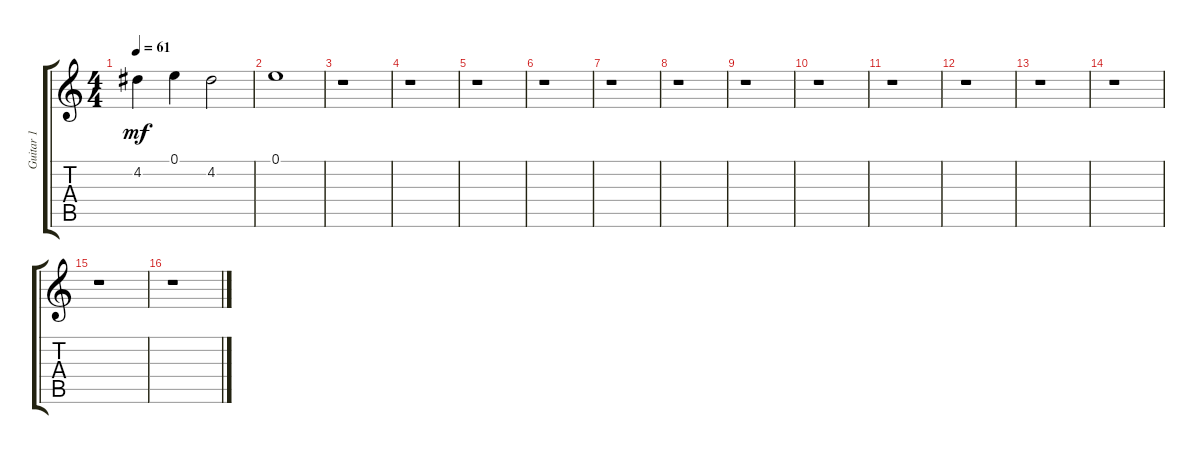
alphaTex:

\track ("Guitar 1" "Guitar 1") {instrument electricguitarjazz}
\staff {score tabs}
\tuning (E4 B3 G3 D3 A2 E2) {hide}
\ts (4 4)
\tempo 61
\clef g2
\ks c
4.2.4{dy mf} 0.1.4 4.2.2 |
0.1.1 |
r.1 |
r.1 |
r.1 |
r.1 |
r.1 |
r.1 |
r.1 |
r.1 |
r.1 |
r.1 |
r.1 |
r.1 |
r.1 |
r.1
